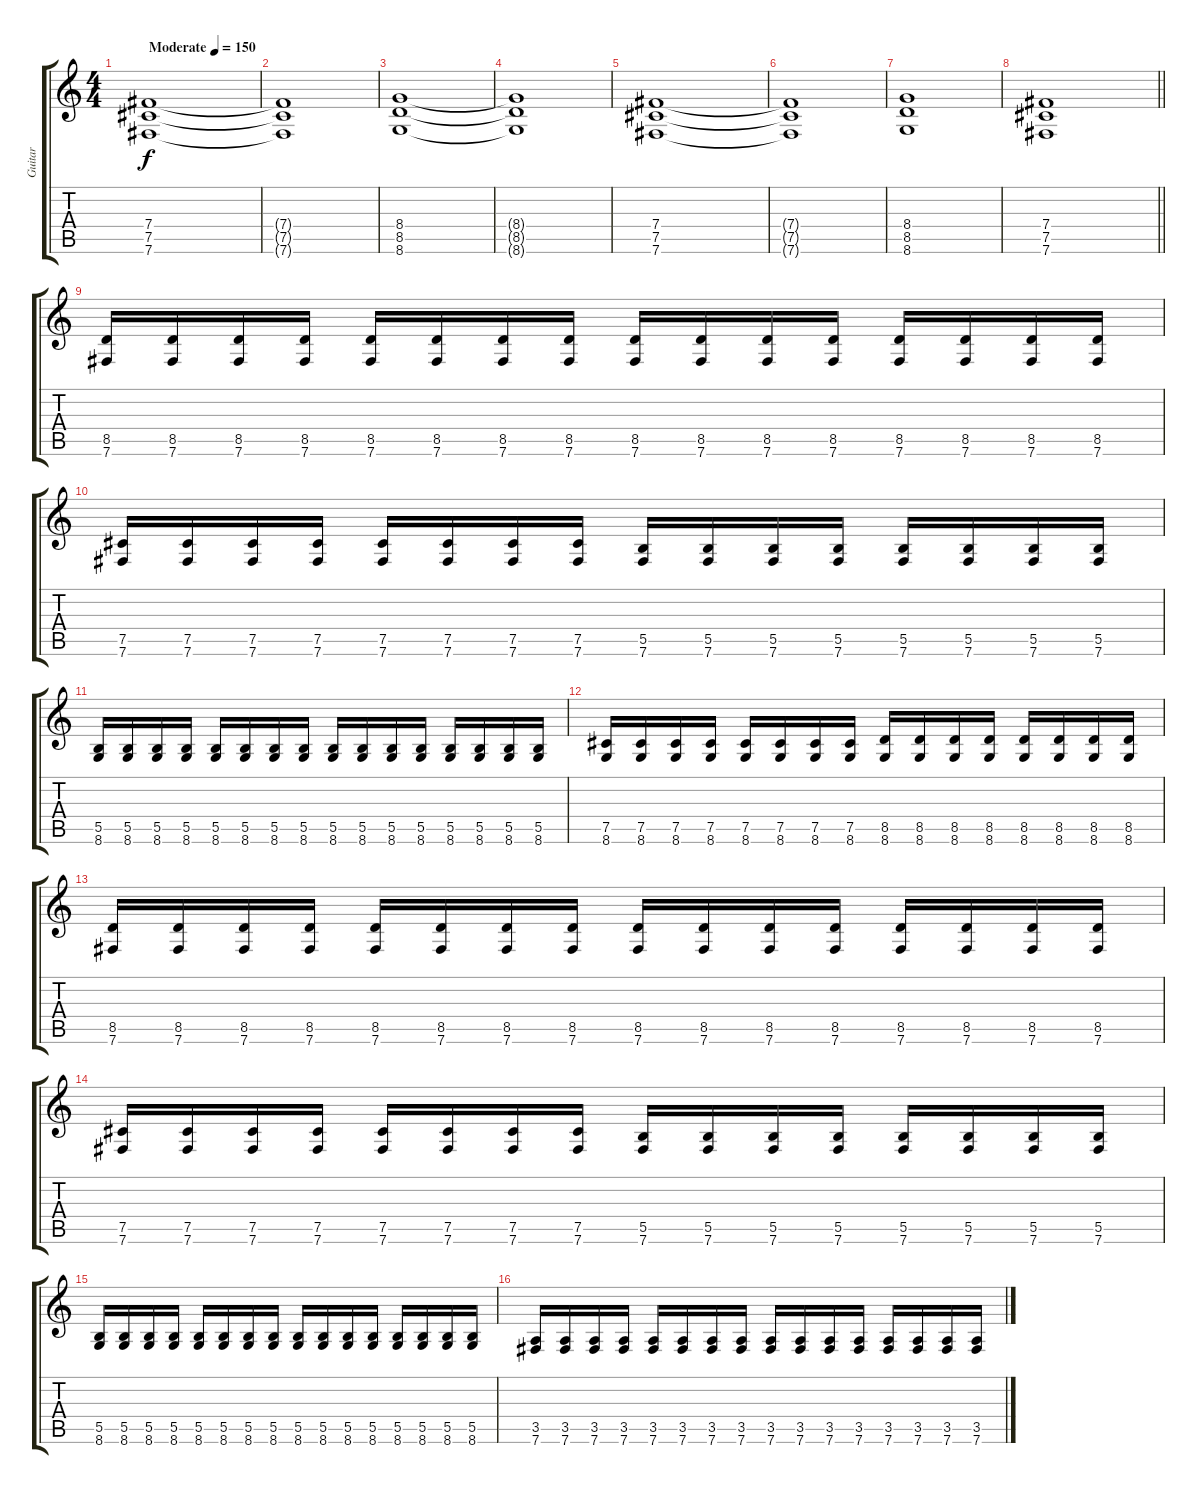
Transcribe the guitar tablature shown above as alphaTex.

\track ("Guitar" "Guitar") {instrument distortionguitar}
\staff {score tabs}
\tuning (Db4 Ab3 E3 B2 Gb2 B1) {hide}
\ts (4 4)
\tempo (150 "Moderate")
\clef g2
\ks c
(7.4 7.5 7.6).1{dy f instrument distortionguitar} |
(7.4{t} 7.5{t} 7.6{t}).1 |
(8.4 8.5 8.6).1 |
(8.4{t} 8.5{t} 8.6{t}).1 |
(7.4 7.5 7.6).1 |
(7.4{t} 7.5{t} 7.6{t}).1 |
(8.4 8.5 8.6).1 |
\barLineRight lightlight
(7.4 7.5 7.6).1 |
\section ("" "")
(8.5 7.6).16 (8.5 7.6).16 (8.5 7.6).16 (8.5 7.6).16 (8.5 7.6).16 (8.5 7.6).16 (8.5 7.6).16 (8.5 7.6).16 (8.5 7.6).16 (8.5 7.6).16 (8.5 7.6).16 (8.5 7.6).16 (8.5 7.6).16 (8.5 7.6).16 (8.5 7.6).16 (8.5 7.6).16 |
(7.5 7.6).16 (7.5 7.6).16 (7.5 7.6).16 (7.5 7.6).16 (7.5 7.6).16 (7.5 7.6).16 (7.5 7.6).16 (7.5 7.6).16 (5.5 7.6).16 (5.5 7.6).16 (5.5 7.6).16 (5.5 7.6).16 (5.5 7.6).16 (5.5 7.6).16 (5.5 7.6).16 (5.5 7.6).16 |
(5.5 8.6).16 (5.5 8.6).16 (5.5 8.6).16 (5.5 8.6).16 (5.5 8.6).16 (5.5 8.6).16 (5.5 8.6).16 (5.5 8.6).16 (5.5 8.6).16 (5.5 8.6).16 (5.5 8.6).16 (5.5 8.6).16 (5.5 8.6).16 (5.5 8.6).16 (5.5 8.6).16 (5.5 8.6).16 |
(7.5 8.6).16 (7.5 8.6).16 (7.5 8.6).16 (7.5 8.6).16 (7.5 8.6).16 (7.5 8.6).16 (7.5 8.6).16 (7.5 8.6).16 (8.5 8.6).16 (8.5 8.6).16 (8.5 8.6).16 (8.5 8.6).16 (8.5 8.6).16 (8.5 8.6).16 (8.5 8.6).16 (8.5 8.6).16 |
(8.5 7.6).16 (8.5 7.6).16 (8.5 7.6).16 (8.5 7.6).16 (8.5 7.6).16 (8.5 7.6).16 (8.5 7.6).16 (8.5 7.6).16 (8.5 7.6).16 (8.5 7.6).16 (8.5 7.6).16 (8.5 7.6).16 (8.5 7.6).16 (8.5 7.6).16 (8.5 7.6).16 (8.5 7.6).16 |
(7.5 7.6).16 (7.5 7.6).16 (7.5 7.6).16 (7.5 7.6).16 (7.5 7.6).16 (7.5 7.6).16 (7.5 7.6).16 (7.5 7.6).16 (5.5 7.6).16 (5.5 7.6).16 (5.5 7.6).16 (5.5 7.6).16 (5.5 7.6).16 (5.5 7.6).16 (5.5 7.6).16 (5.5 7.6).16 |
(5.5 8.6).16 (5.5 8.6).16 (5.5 8.6).16 (5.5 8.6).16 (5.5 8.6).16 (5.5 8.6).16 (5.5 8.6).16 (5.5 8.6).16 (5.5 8.6).16 (5.5 8.6).16 (5.5 8.6).16 (5.5 8.6).16 (5.5 8.6).16 (5.5 8.6).16 (5.5 8.6).16 (5.5 8.6).16 |
(3.5 7.6).16 (3.5 7.6).16 (3.5 7.6).16 (3.5 7.6).16 (3.5 7.6).16 (3.5 7.6).16 (3.5 7.6).16 (3.5 7.6).16 (3.5 7.6).16 (3.5 7.6).16 (3.5 7.6).16 (3.5 7.6).16 (3.5 7.6).16 (3.5 7.6).16 (3.5 7.6).16 (3.5 7.6).16
